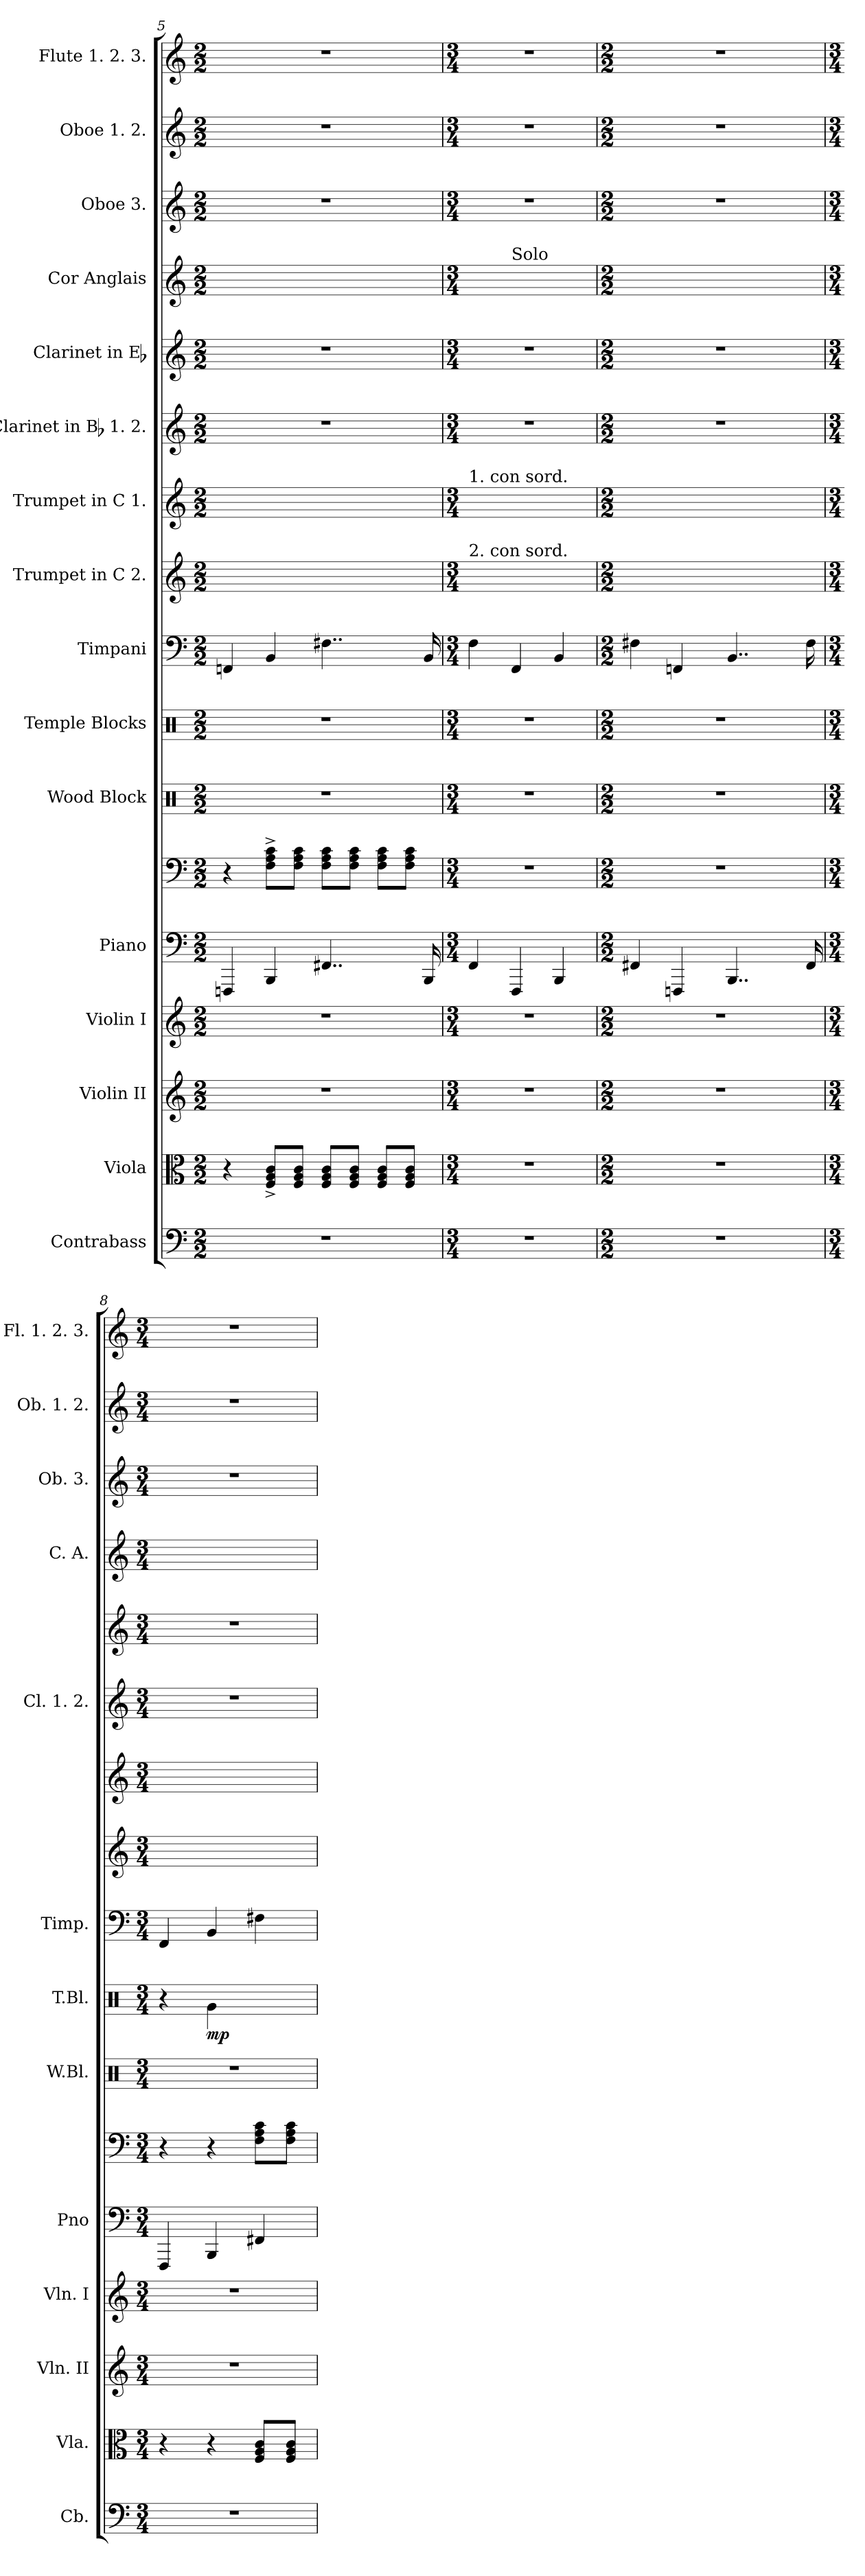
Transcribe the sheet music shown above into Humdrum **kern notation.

**kern	**kern	**kern	**kern	**kern	**kern	**kern	**kern	**dynam	**kern	**kern	**kern	**kern	**kern	**kern	**kern	**kern	**kern
*part16	*part15	*part14	*part13	*part12	*part12	*part11	*part10	*part10	*part9	*part8	*part7	*part6	*part5	*part4	*part3	*part2	*part1
*staff17	*staff16	*staff15	*staff14	*staff13	*staff12	*staff11	*staff10	*staff10	*staff9	*staff8	*staff7	*staff6	*staff5	*staff4	*staff3	*staff2	*staff1
*I"Contrabass	*I"Viola	*I"Violin II	*I"Violin I	*I"Piano	*	*I"Wood Block	*I"Temple Blocks	*	*I"Timpani	*I"Trumpet in C 2.	*I"Trumpet in C 1.	*I"Clarinet in Bb 1. 2.	*I"Clarinet in Eb	*I"Cor Anglais	*I"Oboe 3.	*I"Oboe 1. 2.	*I"Flute 1. 2. 3.
*I'Cb.	*I'Vla.	*I'Vln. II	*I'Vln. I	*I'Pno	*	*I'W.Bl.	*I'T.Bl.	*	*I'Timp.	*	*	*I'Cl. 1. 2.	*	*I'C. A.	*I'Ob. 3.	*I'Ob. 1. 2.	*I'Fl. 1. 2. 3.
*clefF4	*clefC3	*clefG2	*clefG2	*clefF4	*clefF4	*clefX	*clefX	*	*clefF4	*clefG2	*clefG2	*clefG2	*clefG2	*clefG2	*clefG2	*clefG2	*clefG2
*ITrd7c12	*	*	*	*	*	*	*	*	*	*	*	*ITrd1c2	*ITrd-2c-3	*ITrd4c7	*	*	*
*k[]	*k[]	*k[]	*k[]	*k[]	*k[]	*k[]	*k[]	*	*k[]	*k[]	*k[]	*k[b-e-]	*k[b-e-a-]	*k[b-]	*k[]	*k[]	*k[]
*M2/2	*M2/2	*M2/2	*M2/2	*M2/2	*M2/2	*M2/2	*M2/2	*	*M2/2	*M2/2	*M2/2	*M2/2	*M2/2	*M2/2	*M2/2	*M2/2	*M2/2
=5	=5	=5	=5	=5	=5	=5	=5	=5	=5	=5	=5	=5	=5	=5	=5	=5	=5
1r	4r	1r	1r	4FFFn	4r	1r	1r	.	4FFn	1ryy	1ryy	1r	1r	1ryy	1r	1r	1r
.	8F^ 8A^ 8c^L	.	.	4BBB	8F^ 8A^ 8c^L	.	.	.	4BB	.	.	.	.	.	.	.	.
.	8F 8A 8cJ	.	.	.	8F 8A 8cJ	.	.	.	.	.	.	.	.	.	.	.	.
.	8F 8A 8cL	.	.	4..FF#X	8F 8A 8cL	.	.	.	4..F#X	.	.	.	.	.	.	.	.
.	8F 8A 8cJ	.	.	.	8F 8A 8cJ	.	.	.	.	.	.	.	.	.	.	.	.
.	8F 8A 8cL	.	.	.	8F 8A 8cL	.	.	.	.	.	.	.	.	.	.	.	.
.	8F 8A 8cJ	.	.	.	8F 8A 8cJ	.	.	.	.	.	.	.	.	.	.	.	.
.	.	.	.	16BBB	.	.	.	.	16BB	.	.	.	.	.	.	.	.
=6	=6	=6	=6	=6	=6	=6	=6	=6	=6	=6	=6	=6	=6	=6	=6	=6	=6
*M3/4	*M3/4	*M3/4	*M3/4	*M3/4	*M3/4	*M3/4	*M3/4	*	*M3/4	*M3/4	*M3/4	*M3/4	*M3/4	*M3/4	*M3/4	*M3/4	*M3/4
!	!	!	!	!	!	!	!	!	!	!	!LO:TX:a:t=1. con sord.	!	!	!	!	!	!
!	!	!	!	!	!	!	!	!	!	!LO:TX:a:t=2. con sord.	!	!	!	!	!	!	!
4%3r	4%3r	4%3r	4%3r	4FF	4%3r	4%3r	4%3r	.	4F	4ryy	4ryy	4%3r	4%3r	4ryy	4%3r	4%3r	4%3r
!	!	!	!	!	!	!	!	!	!	!	!	!	!	!LO:TX:a:t=Solo	!	!	!
.	.	.	.	4FFF	.	.	.	.	4FF	4ryy	4ryy	.	.	4ryy	.	.	.
.	.	.	.	4BBB	.	.	.	.	4BB	4ryy	4ryy	.	.	4ryy	.	.	.
=7	=7	=7	=7	=7	=7	=7	=7	=7	=7	=7	=7	=7	=7	=7	=7	=7	=7
*M2/2	*M2/2	*M2/2	*M2/2	*M2/2	*M2/2	*M2/2	*M2/2	*	*M2/2	*M2/2	*M2/2	*M2/2	*M2/2	*M2/2	*M2/2	*M2/2	*M2/2
1r	1r	1r	1r	4FF#X	1r	1r	1r	.	4F#X	4..ryy	4..ryy	1r	1r	4..ryy	1r	1r	1r
.	.	.	.	4FFFn	.	.	.	.	4FFn	.	.	.	.	.	.	.	.
.	.	.	.	.	.	.	.	.	.	16ryy	16ryy	.	.	16ryy	.	.	.
.	.	.	.	4..BBB	.	.	.	.	4..BB	4ryy	4ryy	.	.	4ryy	.	.	.
.	.	.	.	.	.	.	.	.	.	4ryy	4ryy	.	.	4ryy	.	.	.
.	.	.	.	16FF#	.	.	.	.	16F#	.	.	.	.	.	.	.	.
=8	=8	=8	=8	=8	=8	=8	=8	=8	=8	=8	=8	=8	=8	=8	=8	=8	=8
*M3/4	*M3/4	*M3/4	*M3/4	*M3/4	*M3/4	*M3/4	*M3/4	*	*M3/4	*M3/4	*M3/4	*M3/4	*M3/4	*M3/4	*M3/4	*M3/4	*M3/4
4%3r	4r	4%3r	4%3r	4FFF	4r	4%3r	4r	.	4FF	4ryy	4ryy	4%3r	4%3r	4ryy	4%3r	4%3r	4%3r
.	4r	.	.	4BBB	4r	.	4Rg\	mp	4BB	4ryy	4ryy	.	.	4ryy	.	.	.
.	8F 8A 8cL	.	.	4FF#X	8F 8A 8cL	.	4R\	.	4F#X	4ryy	4ryy	.	.	4ryy	.	.	.
.	8F 8A 8cJ	.	.	.	8F 8A 8cJ	.	.	.	.	.	.	.	.	.	.	.	.
=	=	=	=	=	=	=	=	=	=	=	=	=	=	=	=	=	=
*-	*-	*-	*-	*-	*-	*-	*-	*-	*-	*-	*-	*-	*-	*-	*-	*-	*-
